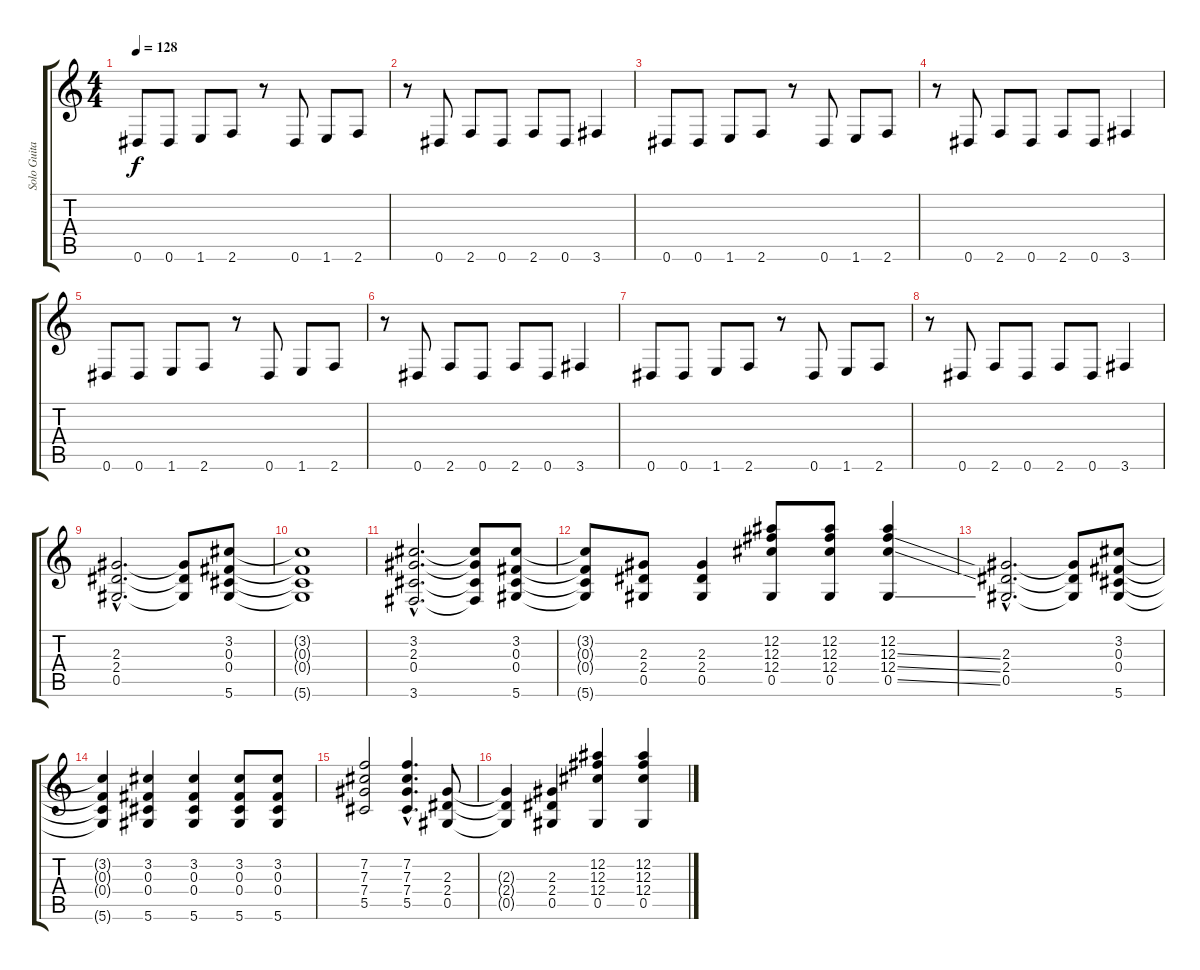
\track ("Solo Guitar" "Solo Guita") {instrument overdrivenguitar}
\staff {score tabs}
\tuning (Eb4 Bb3 Gb3 Db3 Ab2 Eb2) {hide}
\ts (4 4)
\tempo 128
\clef g2
\ks c
0.6.8{dy f} 0.6.8 1.6.8 2.6.8 r.8 0.6.8 1.6.8 2.6.8 |
r.8 0.6.8 2.6.8 0.6.8 2.6.8 0.6.8 3.6.4 |
0.6.8 0.6.8 1.6.8 2.6.8 r.8 0.6.8 1.6.8 2.6.8 |
r.8 0.6.8 2.6.8 0.6.8 2.6.8 0.6.8 3.6.4 |
0.6.8 0.6.8 1.6.8 2.6.8 r.8 0.6.8 1.6.8 2.6.8 |
r.8 0.6.8 2.6.8 0.6.8 2.6.8 0.6.8 3.6.4 |
0.6.8 0.6.8 1.6.8 2.6.8 r.8 0.6.8 1.6.8 2.6.8 |
r.8 0.6.8 2.6.8 0.6.8 2.6.8 0.6.8 3.6.4 |
(2.3{hac} 2.4{hac} 0.5{hac}).2{d} (2.3{t} 2.4{t} 0.5{t}).8 (3.2 0.3 0.4 5.6).8 |
(3.2{t} 0.3{t} 0.4{t} 5.6{t}).1 |
(3.2{hac} 2.3{hac} 0.4{hac} 3.6{hac}).2{d} (3.2{t} 2.3{t} 0.4{t} 3.6{t}).8 (3.2 0.3 0.4 5.6).8 |
(3.2{t} 0.3{t} 0.4{t} 5.6{t}).8 (2.3 2.4 0.5).8 (2.3 2.4 0.5).4 (12.2 12.3 12.4 0.5).8 (12.2 12.3 12.4 0.5).8 (12.2 12.3{ss} 12.4{ss} 0.5{ss}).4 |
(2.3{hac} 2.4{hac} 0.5{hac}).2{d} (2.3{t} 2.4{t} 0.5{t}).8 (3.2 0.3 0.4 5.6).8 |
(3.2{t} 0.3{t} 0.4{t} 5.6{t}).4 (3.2 0.3 0.4 5.6).4 (3.2 0.3 0.4 5.6).4 (3.2 0.3 0.4 5.6).8 (3.2 0.3 0.4 5.6).8 |
(7.2 7.3 7.4 5.5).2 (7.2{hac} 7.3{hac} 7.4{hac} 5.5{hac}).4{d} (2.3 2.4 0.5).8 |
(2.3{t} 2.4{t} 0.5{t}).4 (2.3 2.4 0.5).4 (12.2 12.3 12.4 0.5).4 (12.2 12.3 12.4 0.5).4
